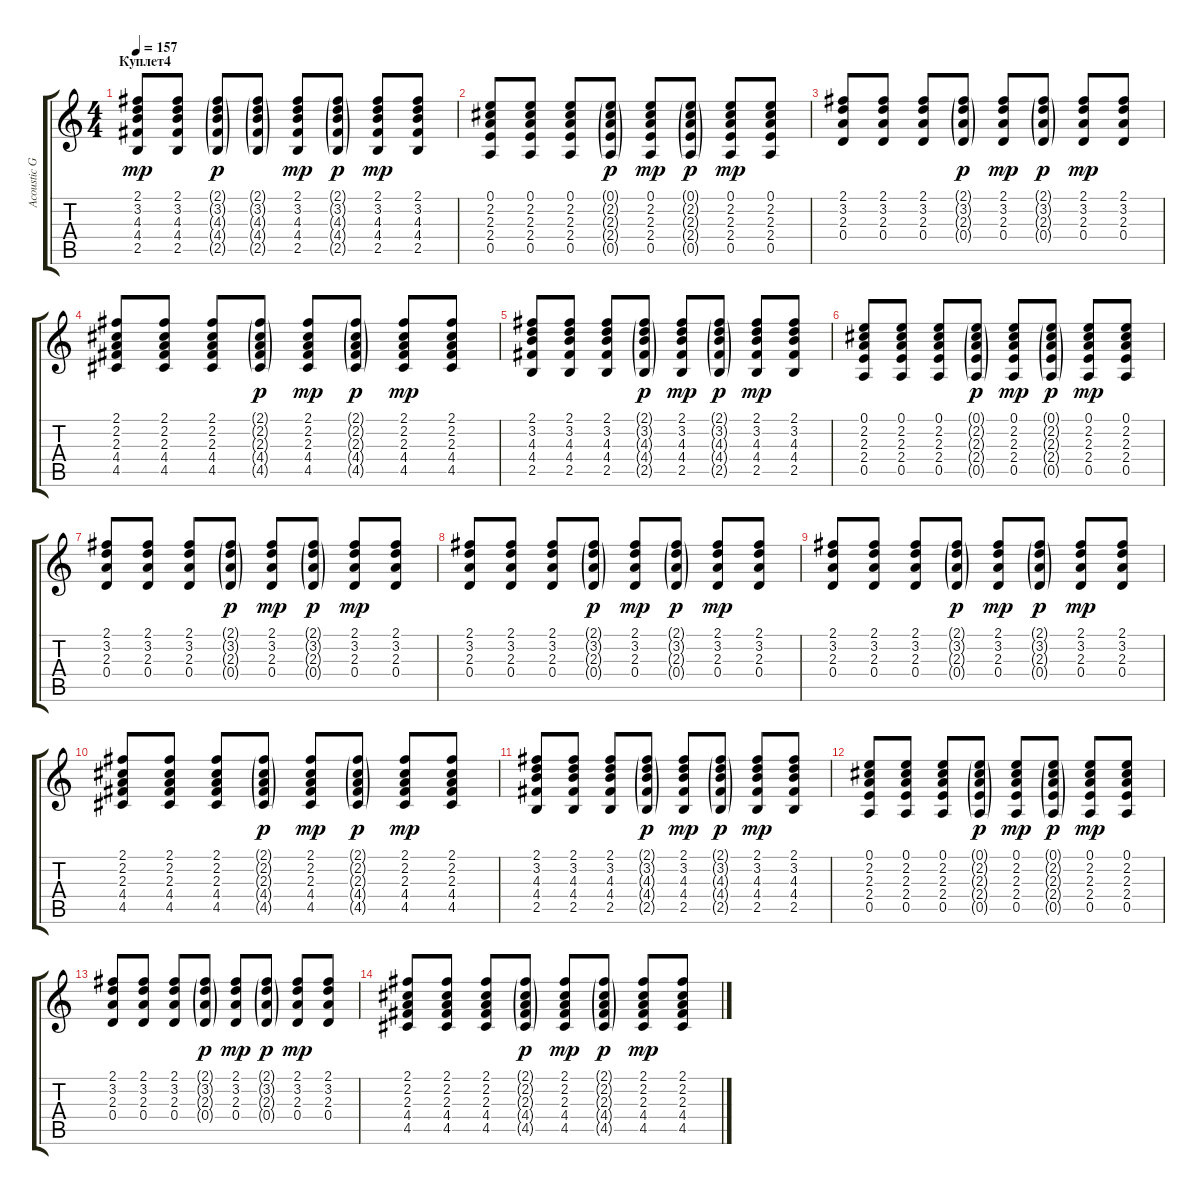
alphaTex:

\track ("Acoustic Guitar" "Acoustic G") {instrument acousticguitarsteel}
\staff {score tabs}
\tuning (E4 B3 G3 D3 A2 D2) {hide}
\ts (4 4)
\section ("" "Куплет4")
\tempo 157
\clef g2
\ks c
(2.1 3.2 4.3 4.4 2.5).8{dy mp} (2.1 3.2 4.3 4.4 2.5).8 (2.1{g} 3.2{g} 4.3{g} 4.4{g} 2.5{g}).8{dy p} (2.1{g} 3.2{g} 4.3{g} 4.4{g} 2.5{g}).8 (2.1 3.2 4.3 4.4 2.5).8{dy mp} (2.1{g} 3.2{g} 4.3{g} 4.4{g} 2.5{g}).8{dy p} (2.1 3.2 4.3 4.4 2.5).8{dy mp} (2.1 3.2 4.3 4.4 2.5).8 |
(0.1 2.2 2.3 2.4 0.5).8 (0.1 2.2 2.3 2.4 0.5).8 (0.1 2.2 2.3 2.4 0.5).8 (0.1{g} 2.2{g} 2.3{g} 2.4{g} 0.5{g}).8{dy p} (0.1 2.2 2.3 2.4 0.5).8{dy mp} (0.1{g} 2.2{g} 2.3{g} 2.4{g} 0.5{g}).8{dy p} (0.1 2.2 2.3 2.4 0.5).8{dy mp} (0.1 2.2 2.3 2.4 0.5).8 |
(2.1 3.2 2.3 0.4).8 (2.1 3.2 2.3 0.4).8 (2.1 3.2 2.3 0.4).8 (2.1{g} 3.2{g} 2.3{g} 0.4{g}).8{dy p} (2.1 3.2 2.3 0.4).8{dy mp} (2.1{g} 3.2{g} 2.3{g} 0.4{g}).8{dy p} (2.1 3.2 2.3 0.4).8{dy mp} (2.1 3.2 2.3 0.4).8 |
(2.1 2.2 2.3 4.4 4.5).8 (2.1 2.2 2.3 4.4 4.5).8 (2.1 2.2 2.3 4.4 4.5).8 (2.1{g} 2.2{g} 2.3{g} 4.4{g} 4.5{g}).8{dy p} (2.1 2.2 2.3 4.4 4.5).8{dy mp} (2.1{g} 2.2{g} 2.3{g} 4.4{g} 4.5{g}).8{dy p} (2.1 2.2 2.3 4.4 4.5).8{dy mp} (2.1 2.2 2.3 4.4 4.5).8 |
(2.1 3.2 4.3 4.4 2.5).8 (2.1 3.2 4.3 4.4 2.5).8 (2.1 3.2 4.3 4.4 2.5).8 (2.1{g} 3.2{g} 4.3{g} 4.4{g} 2.5{g}).8{dy p} (2.1 3.2 4.3 4.4 2.5).8{dy mp} (2.1{g} 3.2{g} 4.3{g} 4.4{g} 2.5{g}).8{dy p} (2.1 3.2 4.3 4.4 2.5).8{dy mp} (2.1 3.2 4.3 4.4 2.5).8 |
(0.1 2.2 2.3 2.4 0.5).8 (0.1 2.2 2.3 2.4 0.5).8 (0.1 2.2 2.3 2.4 0.5).8 (0.1{g} 2.2{g} 2.3{g} 2.4{g} 0.5{g}).8{dy p} (0.1 2.2 2.3 2.4 0.5).8{dy mp} (0.1{g} 2.2{g} 2.3{g} 2.4{g} 0.5{g}).8{dy p} (0.1 2.2 2.3 2.4 0.5).8{dy mp} (0.1 2.2 2.3 2.4 0.5).8 |
(2.1 3.2 2.3 0.4).8 (2.1 3.2 2.3 0.4).8 (2.1 3.2 2.3 0.4).8 (2.1{g} 3.2{g} 2.3{g} 0.4{g}).8{dy p} (2.1 3.2 2.3 0.4).8{dy mp} (2.1{g} 3.2{g} 2.3{g} 0.4{g}).8{dy p} (2.1 3.2 2.3 0.4).8{dy mp} (2.1 3.2 2.3 0.4).8 |
(2.1 3.2 2.3 0.4).8 (2.1 3.2 2.3 0.4).8 (2.1 3.2 2.3 0.4).8 (2.1{g} 3.2{g} 2.3{g} 0.4{g}).8{dy p} (2.1 3.2 2.3 0.4).8{dy mp} (2.1{g} 3.2{g} 2.3{g} 0.4{g}).8{dy p} (2.1 3.2 2.3 0.4).8{dy mp} (2.1 3.2 2.3 0.4).8 |
(2.1 3.2 2.3 0.4).8 (2.1 3.2 2.3 0.4).8 (2.1 3.2 2.3 0.4).8 (2.1{g} 3.2{g} 2.3{g} 0.4{g}).8{dy p} (2.1 3.2 2.3 0.4).8{dy mp} (2.1{g} 3.2{g} 2.3{g} 0.4{g}).8{dy p} (2.1 3.2 2.3 0.4).8{dy mp} (2.1 3.2 2.3 0.4).8 |
(2.1 2.2 2.3 4.4 4.5).8 (2.1 2.2 2.3 4.4 4.5).8 (2.1 2.2 2.3 4.4 4.5).8 (2.1{g} 2.2{g} 2.3{g} 4.4{g} 4.5{g}).8{dy p} (2.1 2.2 2.3 4.4 4.5).8{dy mp} (2.1{g} 2.2{g} 2.3{g} 4.4{g} 4.5{g}).8{dy p} (2.1 2.2 2.3 4.4 4.5).8{dy mp} (2.1 2.2 2.3 4.4 4.5).8 |
(2.1 3.2 4.3 4.4 2.5).8 (2.1 3.2 4.3 4.4 2.5).8 (2.1 3.2 4.3 4.4 2.5).8 (2.1{g} 3.2{g} 4.3{g} 4.4{g} 2.5{g}).8{dy p} (2.1 3.2 4.3 4.4 2.5).8{dy mp} (2.1{g} 3.2{g} 4.3{g} 4.4{g} 2.5{g}).8{dy p} (2.1 3.2 4.3 4.4 2.5).8{dy mp} (2.1 3.2 4.3 4.4 2.5).8 |
(0.1 2.2 2.3 2.4 0.5).8 (0.1 2.2 2.3 2.4 0.5).8 (0.1 2.2 2.3 2.4 0.5).8 (0.1{g} 2.2{g} 2.3{g} 2.4{g} 0.5{g}).8{dy p} (0.1 2.2 2.3 2.4 0.5).8{dy mp} (0.1{g} 2.2{g} 2.3{g} 2.4{g} 0.5{g}).8{dy p} (0.1 2.2 2.3 2.4 0.5).8{dy mp} (0.1 2.2 2.3 2.4 0.5).8 |
(2.1 3.2 2.3 0.4).8 (2.1 3.2 2.3 0.4).8 (2.1 3.2 2.3 0.4).8 (2.1{g} 3.2{g} 2.3{g} 0.4{g}).8{dy p} (2.1 3.2 2.3 0.4).8{dy mp} (2.1{g} 3.2{g} 2.3{g} 0.4{g}).8{dy p} (2.1 3.2 2.3 0.4).8{dy mp} (2.1 3.2 2.3 0.4).8 |
(2.1 2.2 2.3 4.4 4.5).8 (2.1 2.2 2.3 4.4 4.5).8 (2.1 2.2 2.3 4.4 4.5).8 (2.1{g} 2.2{g} 2.3{g} 4.4{g} 4.5{g}).8{dy p} (2.1 2.2 2.3 4.4 4.5).8{dy mp} (2.1{g} 2.2{g} 2.3{g} 4.4{g} 4.5{g}).8{dy p} (2.1 2.2 2.3 4.4 4.5).8{dy mp} (2.1 2.2 2.3 4.4 4.5).8
